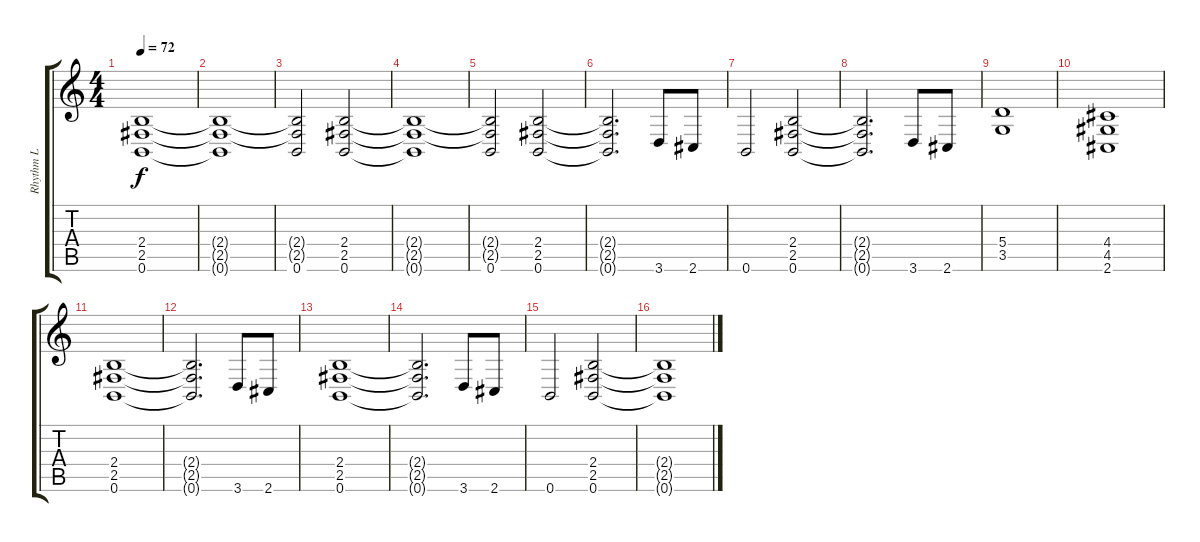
\track ("Rhythm L" "Rhythm L") {instrument distortionguitar}
\staff {score tabs}
\tuning (B3 Gb3 D3 A2 E2 B1) {hide}
\ts (4 4)
\tempo 72
\clef g2
\ks c
(2.4 2.5 0.6).1{dy f} |
(2.4{t} 2.5{t} 0.6{t}).1 |
(2.4{t} 2.5{t} 0.6).2 (2.4 2.5 0.6).2 |
(2.4{t} 2.5{t} 0.6{t}).1 |
(2.4{t} 2.5{t} 0.6).2 (2.4 2.5 0.6).2 |
(2.4{t} 2.5{t} 0.6{t}).2{d} 3.6.8 2.6.8 |
0.6.2 (2.4 2.5 0.6).2 |
(2.4{t} 2.5{t} 0.6{t}).2{d} 3.6.8 2.6.8 |
(5.4 3.5).1 |
(4.4 4.5 2.6).1 |
(2.4 2.5 0.6).1 |
(2.4{t} 2.5{t} 0.6{t}).2{d} 3.6.8 2.6.8 |
(2.4 2.5 0.6).1 |
(2.4{t} 2.5{t} 0.6{t}).2{d} 3.6.8 2.6.8 |
0.6.2 (2.4 2.5 0.6).2 |
(2.4{t} 2.5{t} 0.6{t}).1
